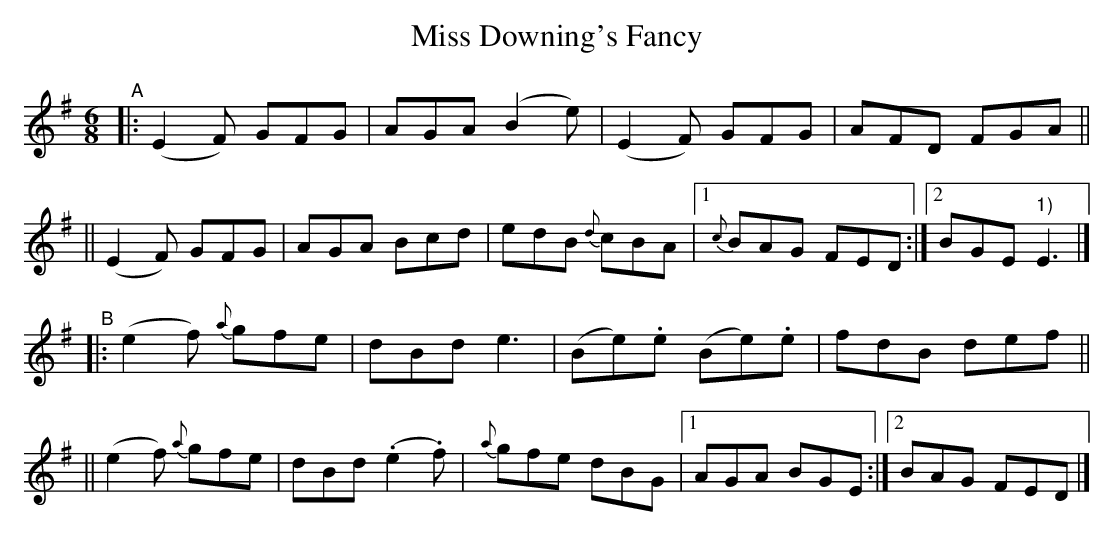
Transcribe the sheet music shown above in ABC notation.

X:1
T: Miss Downing's Fancy
M: 6/8
L: 1/8
K: Em
"^A"\
|: (E2F) GFG | AGA (B2e) | (E2F) GFG | AFD FGA ||
|| (E2F) GFG | AGA Bcd | edB {d}cBA |[1 {c}BAG FED :|[2 BGE "1)"E3 |]
"^B"\
|: (e2f) {a}gfe | dBd e3 | (Be).e (Be).e | fdB def ||
|| (e2f) {a}gfe | dBd (.e2.f) | {a}gfe dBG |[1 AGA BGE :|[2 BAG FED |]
